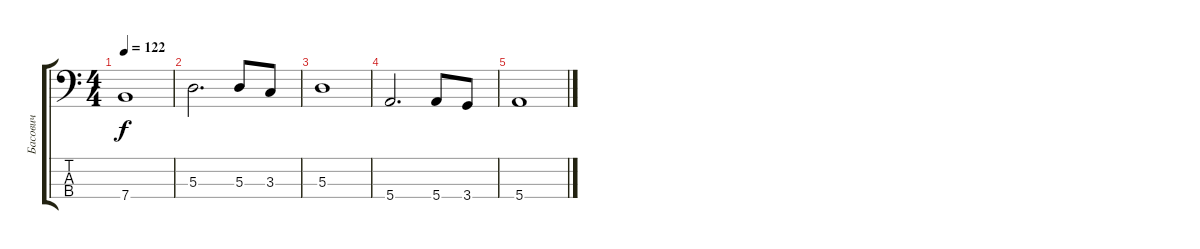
\track ("Басович" "Басович") {instrument electricbassfinger}
\staff {score tabs}
\tuning (G2 D2 A1 E1) {hide}
\ts (4 4)
\tempo 122
\clef f4
\ks c
7.4.1{dy f} |
5.3.2{d} 5.3.8 3.3.8 |
5.3.1 |
5.4.2{d} 5.4.8 3.4.8 |
5.4.1
